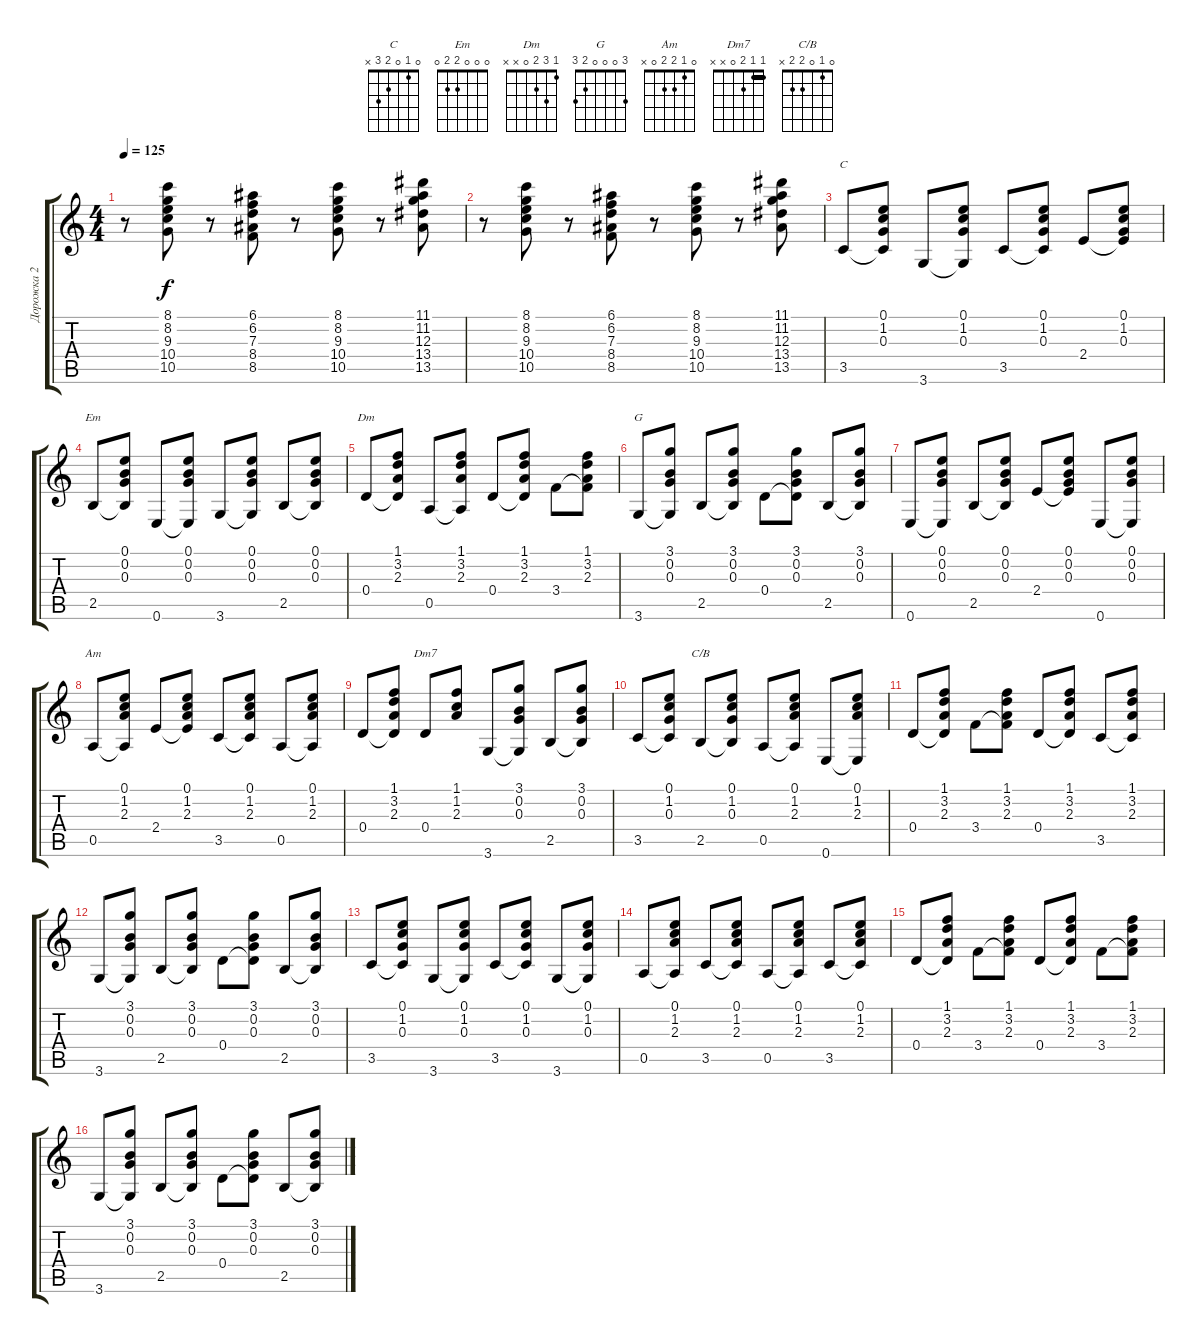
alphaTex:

\track ("Дорожка 2" "Дорожка 2") {instrument acousticguitarsteel}
\staff {score tabs}
\tuning (E4 B3 G3 D3 A2 E2) {hide}
\chord ("C" 0 1 0 2 3 x)
\chord ("Em" 0 0 0 2 2 0)
\chord ("Dm" 1 3 2 0 x x)
\chord ("G" 3 0 0 0 2 3)
\chord ("Am" 0 1 2 2 0 x)
\chord ("Dm7" 1 1 2 0 x x) {barre 1}
\chord ("C/B" 0 1 0 2 2 x)
\ts (4 4)
\tempo 125
\clef g2
\ks c
r.8{dy f} (8.1 8.2 9.3 10.4 10.5).8 r.8 (6.1 6.2 7.3 8.4 8.5).8 r.8 (8.1 8.2 9.3 10.4 10.5).8 r.8 (11.1 11.2 12.3 13.4 13.5).8 |
r.8 (8.1 8.2 9.3 10.4 10.5).8 r.8 (6.1 6.2 7.3 8.4 8.5).8 r.8 (8.1 8.2 9.3 10.4 10.5).8 r.8 (11.1 11.2 12.3 13.4 13.5).8 |
3.5.8{ch "C"} (0.1 1.2 0.3 3.5{t}).8 3.6.8 (0.1 1.2 0.3 3.6{t}).8 3.5.8 (0.1 1.2 0.3 3.5{t}).8 2.4.8 (0.1 1.2 0.3 2.4{t}).8 |
2.5.8{ch "Em"} (0.1 0.2 0.3 2.5{t}).8 0.6.8 (0.1 0.2 0.3 0.6{t}).8 3.6.8 (0.1 0.2 0.3 3.6{t}).8 2.5.8 (0.1 0.2 0.3 2.5{t}).8 |
0.4.8{ch "Dm"} (1.1 3.2 2.3 0.4{t}).8 0.5.8 (1.1 3.2 2.3 0.5{t}).8 0.4.8 (1.1 3.2 2.3 0.4{t}).8 3.4.8 (1.1 3.2 2.3 3.4{t}).8 |
3.6.8{ch "G"} (3.1 0.2 0.3 3.6{t}).8 2.5.8 (3.1 0.2 0.3 2.5{t}).8 0.4.8 (3.1 0.2 0.3 0.4{t}).8 2.5.8 (3.1 0.2 0.3 2.5{t}).8 |
0.6.8 (0.1 0.2 0.3 0.6{t}).8 2.5.8 (0.1 0.2 0.3 2.5{t}).8 2.4.8 (0.1 0.2 0.3 2.4{t}).8 0.6.8 (0.1 0.2 0.3 0.6{t}).8 |
0.5.8{ch "Am"} (0.1 1.2 2.3 0.5{t}).8 2.4.8 (0.1 1.2 2.3 2.4{t}).8 3.5.8 (0.1 1.2 2.3 3.5{t}).8 0.5.8 (0.1 1.2 2.3 0.5{t}).8 |
0.4.8 (1.1 3.2 2.3 0.4{t}).8 0.4.8{ch "Dm7"} (1.1 1.2 2.3).8 3.6.8 (3.1 0.2 0.3 3.6{t}).8 2.5.8 (3.1 0.2 0.3 2.5{t}).8 |
3.5.8 (0.1 1.2 0.3 3.5{t}).8 2.5.8{ch "C/B"} (0.1 1.2 0.3 2.5{t}).8 0.5.8 (0.1 1.2 2.3 0.5{t}).8 0.6.8 (0.1 1.2 2.3 0.6{t}).8 |
0.4.8 (1.1 3.2 2.3 0.4{t}).8 3.4.8 (1.1 3.2 2.3 3.4{t}).8 0.4.8 (1.1 3.2 2.3 0.4{t}).8 3.5.8 (1.1 3.2 2.3 3.5{t}).8 |
3.6.8 (3.1 0.2 0.3 3.6{t}).8 2.5.8 (3.1 0.2 0.3 2.5{t}).8 0.4.8 (3.1 0.2 0.3 0.4{t}).8 2.5.8 (3.1 0.2 0.3 2.5{t}).8 |
3.5.8 (0.1 1.2 0.3 3.5{t}).8 3.6.8 (0.1 1.2 0.3 3.6{t}).8 3.5.8 (0.1 1.2 0.3 3.5{t}).8 3.6.8 (0.1 1.2 0.3 3.6{t}).8 |
0.5.8 (0.1 1.2 2.3 0.5{t}).8 3.5.8 (0.1 1.2 2.3 3.5{t}).8 0.5.8 (0.1 1.2 2.3 0.5{t}).8 3.5.8 (0.1 1.2 2.3 3.5{t}).8 |
0.4.8 (1.1 3.2 2.3 0.4{t}).8 3.4.8 (1.1 3.2 2.3 3.4{t}).8 0.4.8 (1.1 3.2 2.3 0.4{t}).8 3.4.8 (1.1 3.2 2.3 3.4{t}).8 |
3.6.8 (3.1 0.2 0.3 3.6{t}).8 2.5.8 (3.1 0.2 0.3 2.5{t}).8 0.4.8 (3.1 0.2 0.3 0.4{t}).8 2.5.8 (3.1 0.2 0.3 2.5{t}).8
